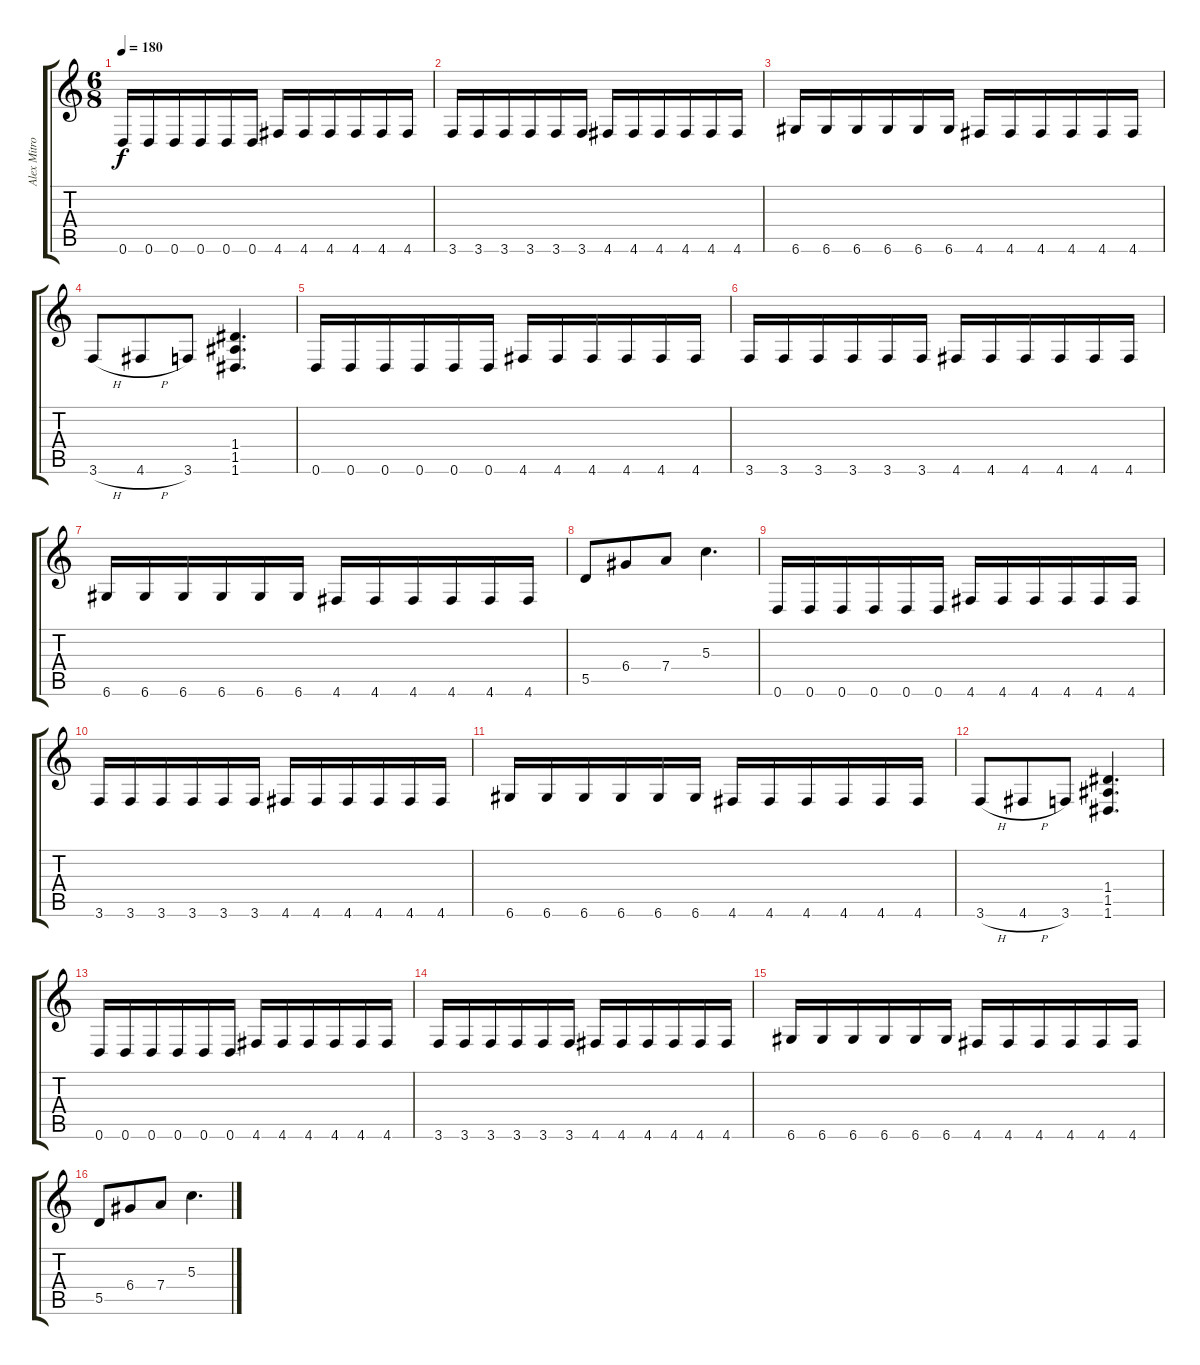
\track ("Alex Mitroff" "Alex Mitro") {instrument overdrivenguitar}
\staff {score tabs}
\tuning (E4 B3 G3 D3 A2 D2) {hide}
\ts (6 8)
\tempo 180
\clef g2
\ks c
0.6.16{dy f} 0.6.16 0.6.16 0.6.16 0.6.16 0.6.16 4.6.16 4.6.16 4.6.16 4.6.16 4.6.16 4.6.16 |
3.6.16 3.6.16 3.6.16 3.6.16 3.6.16 3.6.16 4.6.16 4.6.16 4.6.16 4.6.16 4.6.16 4.6.16 |
6.6.16 6.6.16 6.6.16 6.6.16 6.6.16 6.6.16 4.6.16 4.6.16 4.6.16 4.6.16 4.6.16 4.6.16 |
3.6{h}.8 4.6{h}.8 3.6.8 (1.4 1.5 1.6).4{d} |
0.6.16 0.6.16 0.6.16 0.6.16 0.6.16 0.6.16 4.6.16 4.6.16 4.6.16 4.6.16 4.6.16 4.6.16 |
3.6.16 3.6.16 3.6.16 3.6.16 3.6.16 3.6.16 4.6.16 4.6.16 4.6.16 4.6.16 4.6.16 4.6.16 |
6.6.16 6.6.16 6.6.16 6.6.16 6.6.16 6.6.16 4.6.16 4.6.16 4.6.16 4.6.16 4.6.16 4.6.16 |
5.5.8 6.4.8 7.4.8 5.3.4{d} |
0.6.16 0.6.16 0.6.16 0.6.16 0.6.16 0.6.16 4.6.16 4.6.16 4.6.16 4.6.16 4.6.16 4.6.16 |
3.6.16 3.6.16 3.6.16 3.6.16 3.6.16 3.6.16 4.6.16 4.6.16 4.6.16 4.6.16 4.6.16 4.6.16 |
6.6.16 6.6.16 6.6.16 6.6.16 6.6.16 6.6.16 4.6.16 4.6.16 4.6.16 4.6.16 4.6.16 4.6.16 |
3.6{h}.8 4.6{h}.8 3.6.8 (1.4 1.5 1.6).4{d} |
0.6.16 0.6.16 0.6.16 0.6.16 0.6.16 0.6.16 4.6.16 4.6.16 4.6.16 4.6.16 4.6.16 4.6.16 |
3.6.16 3.6.16 3.6.16 3.6.16 3.6.16 3.6.16 4.6.16 4.6.16 4.6.16 4.6.16 4.6.16 4.6.16 |
6.6.16 6.6.16 6.6.16 6.6.16 6.6.16 6.6.16 4.6.16 4.6.16 4.6.16 4.6.16 4.6.16 4.6.16 |
5.5.8 6.4.8 7.4.8 5.3.4{d}
